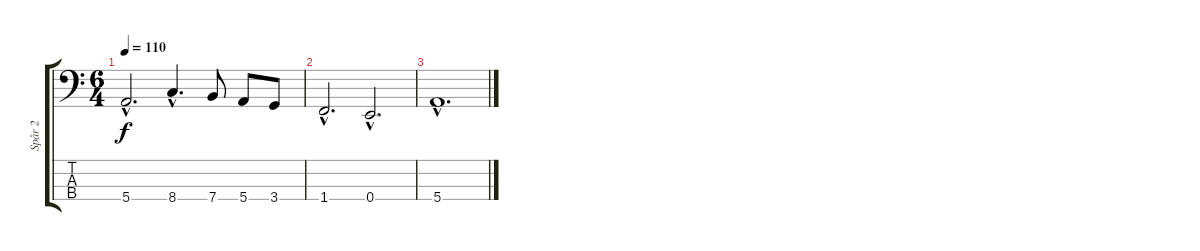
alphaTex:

\track ("Spår 2" "Spår 2") {instrument acousticbass}
\staff {score tabs}
\tuning (G2 D2 A1 E1) {hide}
\ts (6 4)
\tempo 110
\clef f4
\ks c
5.4{hac}.2{d dy f} 8.4{hac}.4{d} 7.4.8 5.4.8 3.4.8 |
1.4{hac}.2{d} 0.4{hac}.2{d} |
5.4{hac}.1{d}
